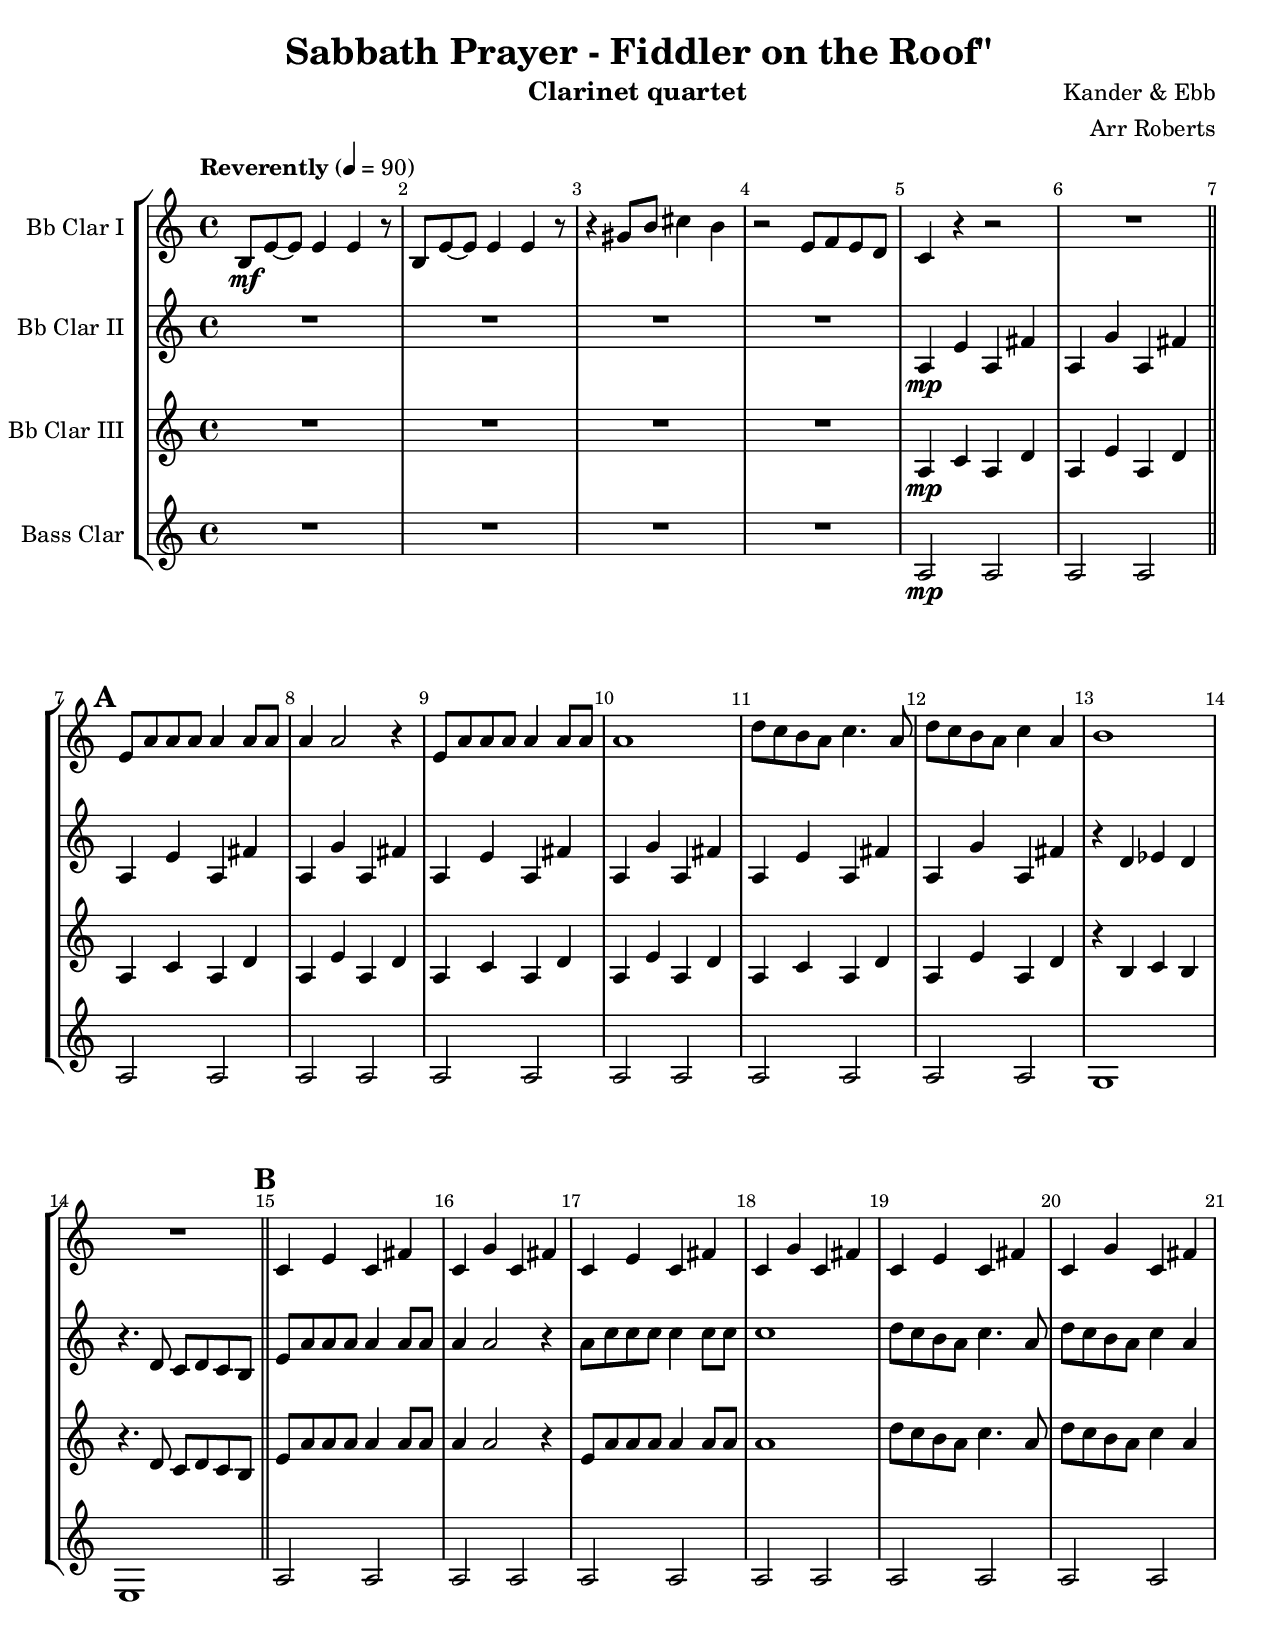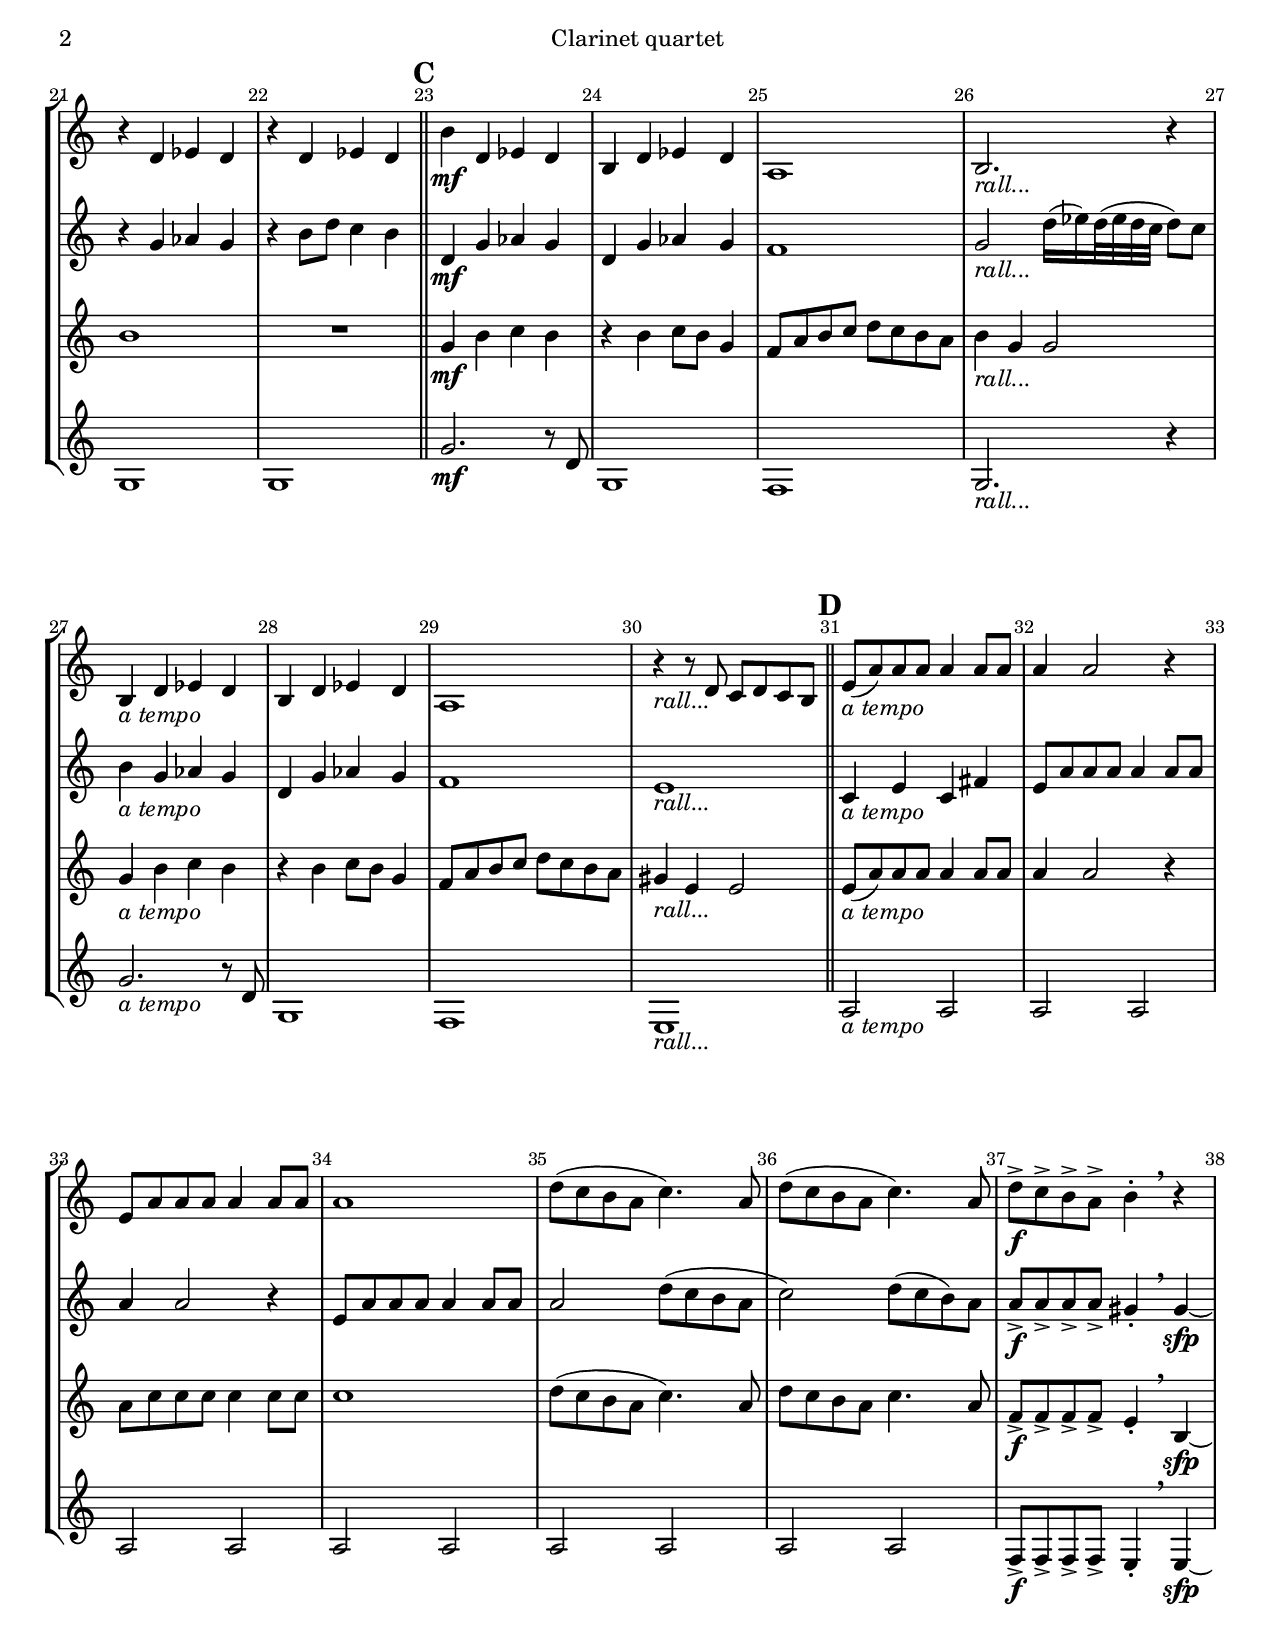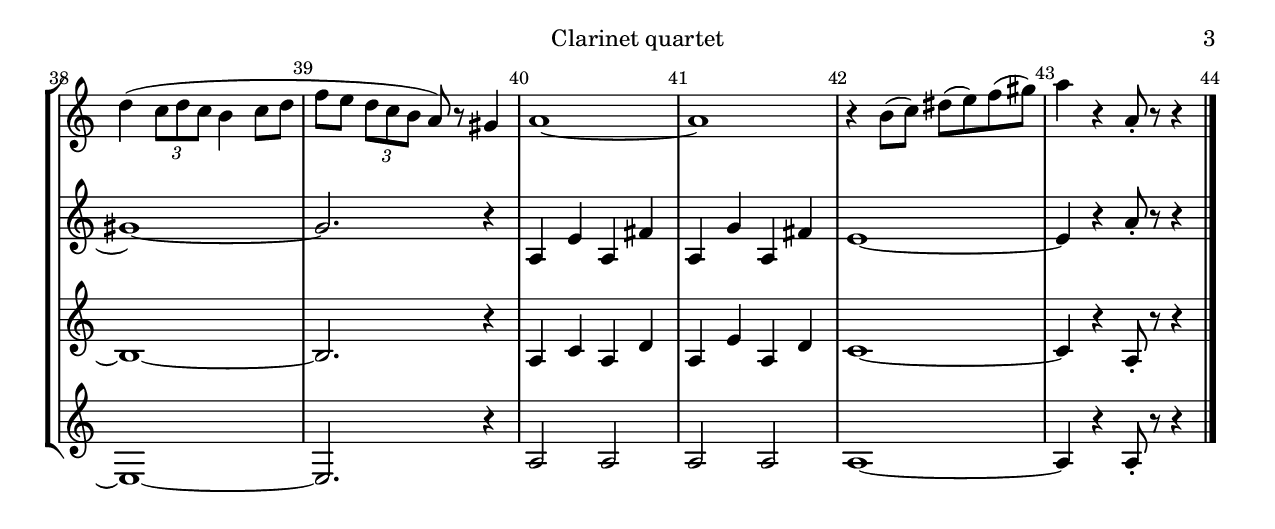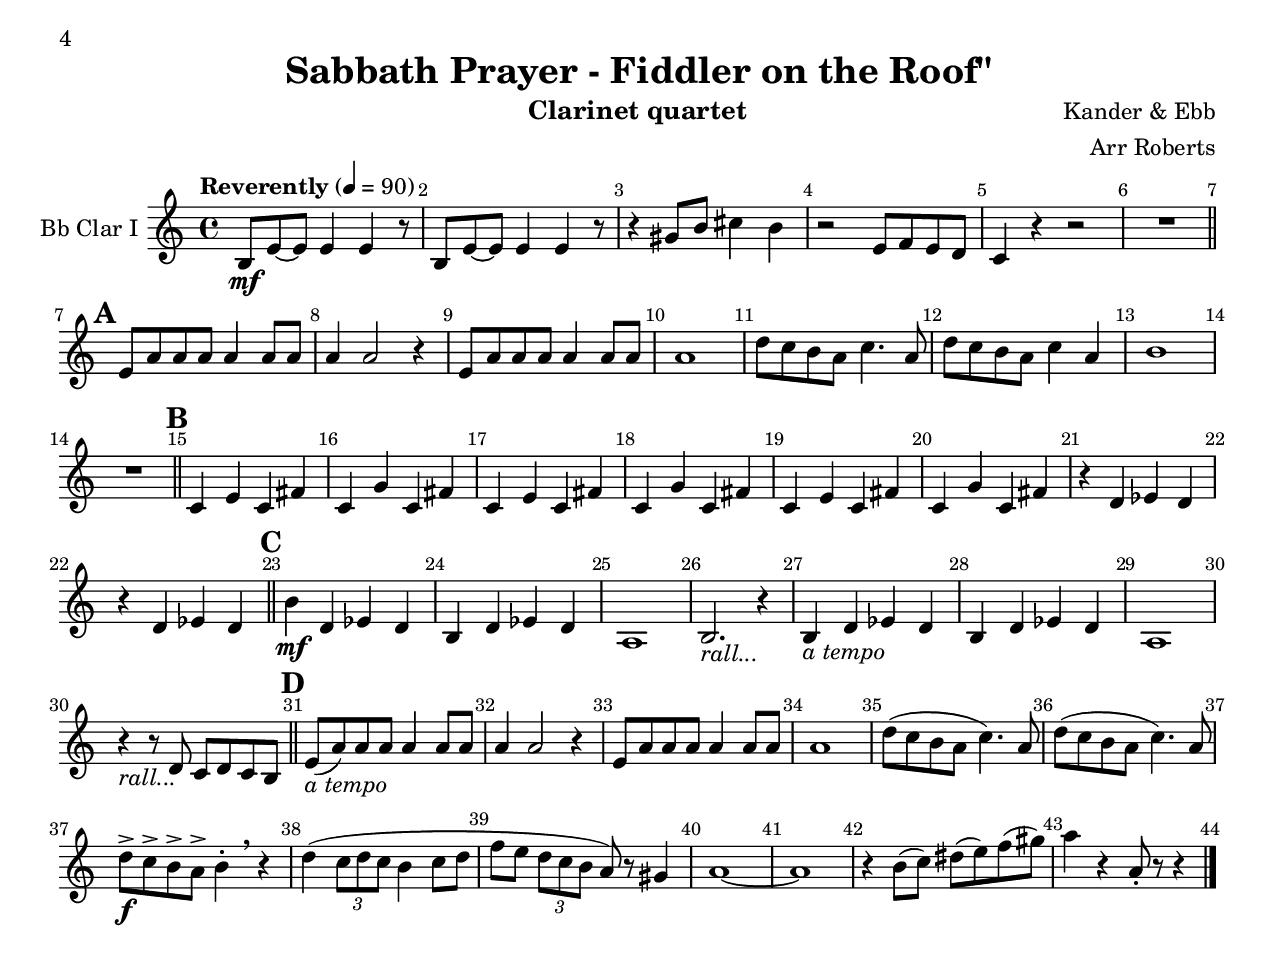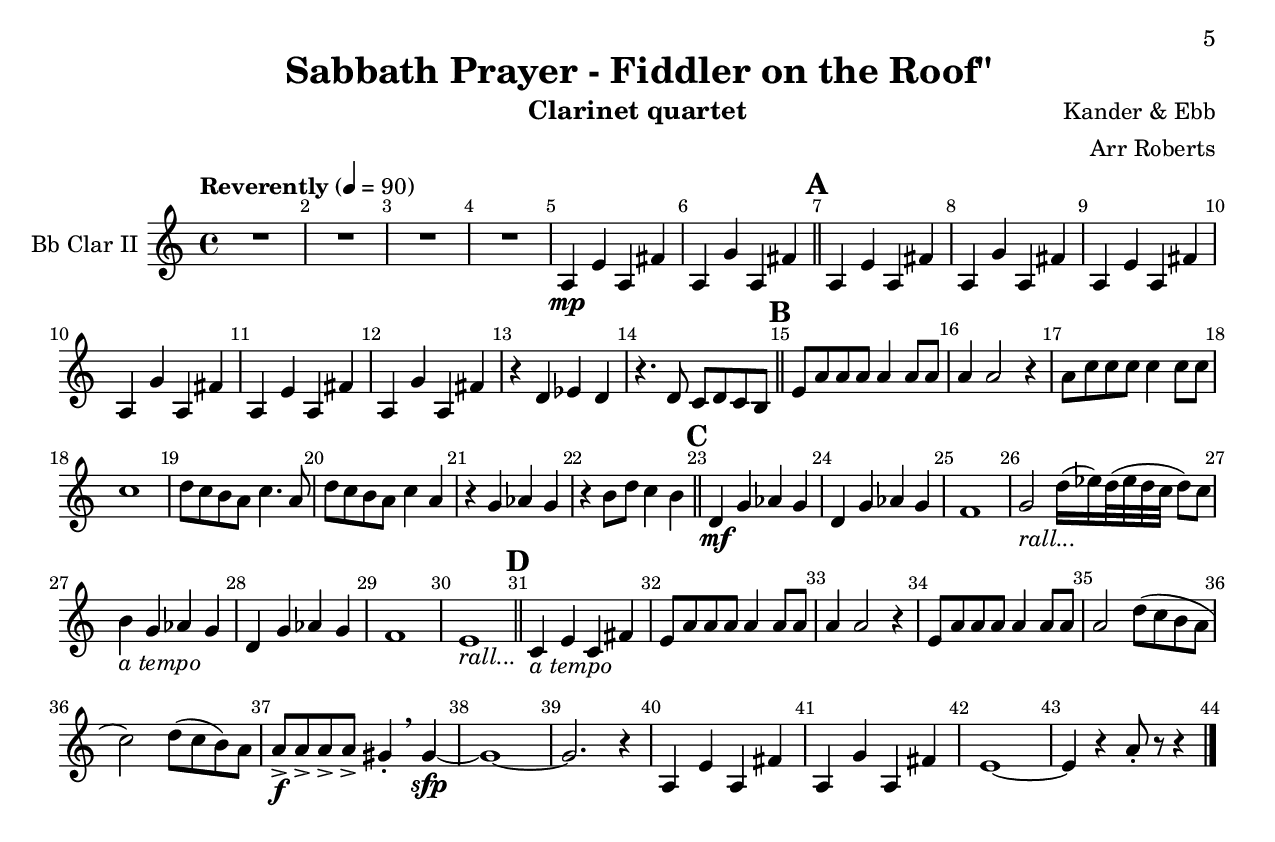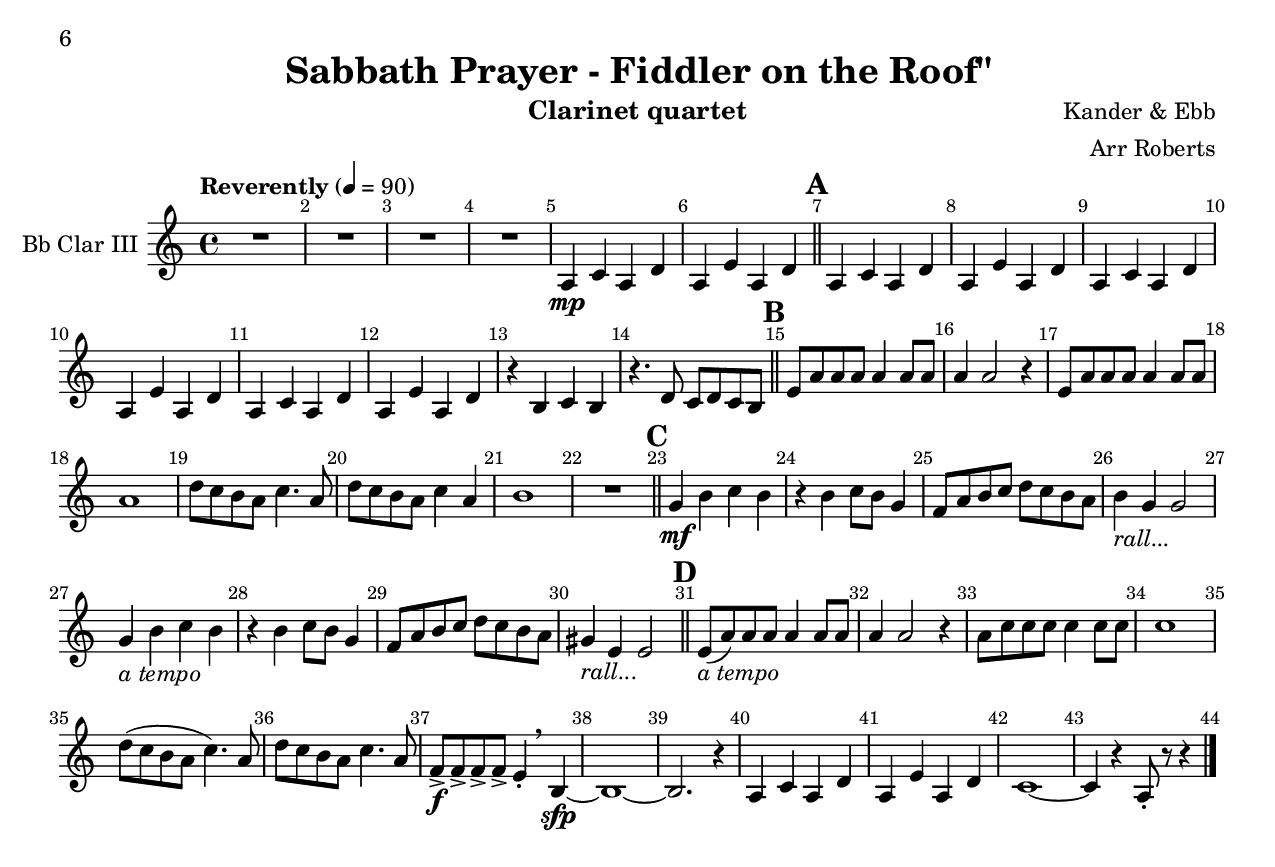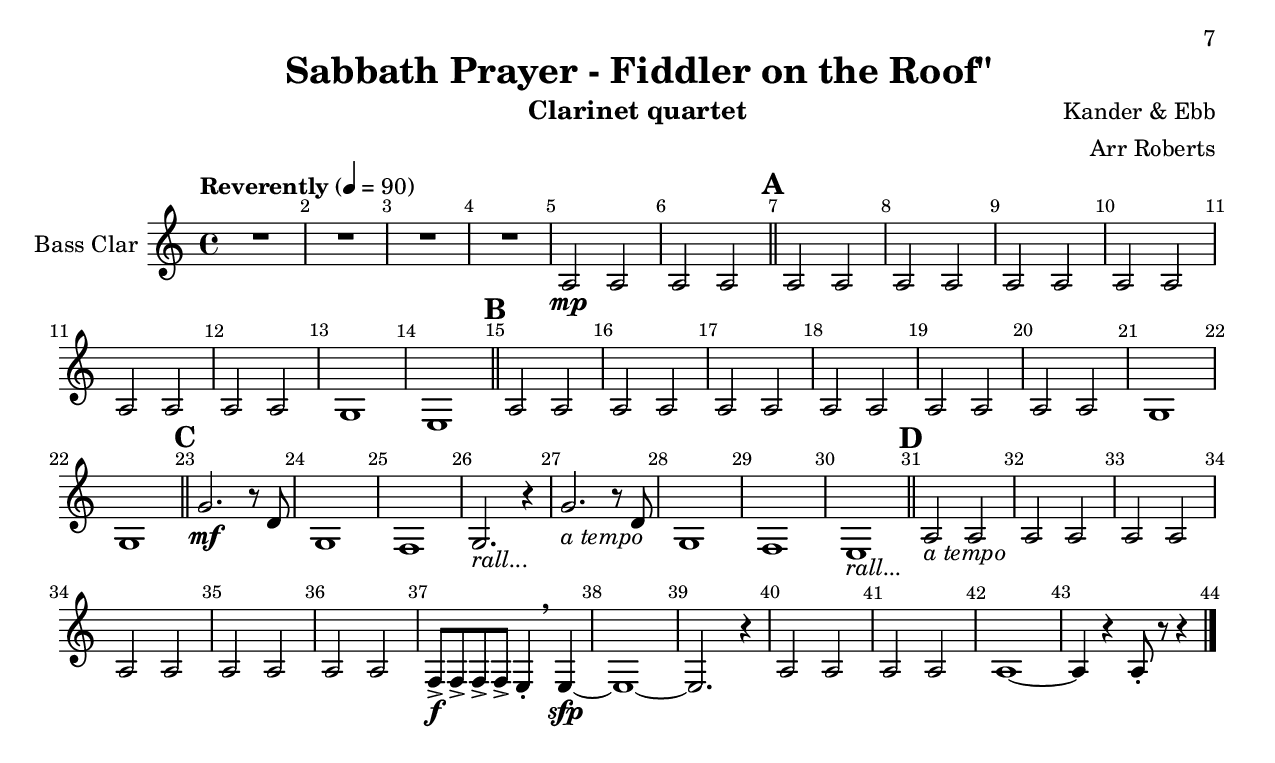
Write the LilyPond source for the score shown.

\version "2.16.0"
\include "english.ly"

\paper {
  #(set-paper-size "letter")
}

simile = \markup { \italic simile }
subMp = \markup { sub \dynamic mp }
rall = \markup { \italic rall... }
atempo = \markup { \italic { a tempo } }


prefix = {
  \time 4/4
  \tempo "Reverently" 4=90
  \clef treble \key c \major
  \override Score.BarNumber #'break-visibility = #all-visible
  \override Score.BarNumber #'self-alignment-X = #0
  \override Score.BarNumber #'self-alignment-Y = #1
  \override MultiMeasureRest #'expand-limit = #1
  \set Score.markFormatter = #format-mark-box-letters
}

skeleton = {
    s1*6 \bar "||" \mark \default
    s1*8 \bar "||" \mark \default
    s1*8 \bar "||" \mark \default
    s1*8 \bar "||" \mark \default
    s1*13 \bar "|."
}

\parallelMusic  #'(clarA clarB clarC clarBass) {

    b8\mf e8~e e4 e4 r8 |
    R1 |
    R1 |
    R1 |

    b8 e8~e e4 e4 r8 |
    R1 |
    R1 |
    R1 |

    r4 gs8 b cs4 b4 |
    R1 |
    R1 |
    R1 |

    r2   e,8 f e d |
    R1 |
    R1 |
    R1 |

    c4 r4 r2 |
    a4\mp e'4 a,4 fs'4 | 
    a4\mp c4 a4 d4 |
    a2\mp a2 |

    R1 |
    a,4 g'4 a,4 fs'4 |
    a4 e'4 a,4 d4 |
    a2 a2 |

    % A Verse 1  Bar 7
    
    e8 a8 a8 a8 a4 a8 a8 |
    a,4 e'4 a,4 fs'4 | 
    a4 c4 a4 d4 |
    a2 a2 |
    
    a4 a2 r4 |
    a,4 g'4 a,4 fs'4 |
    a4 e'4 a,4 d4 |
    a2 a2 |
    
    e8 a8 a8 a8 a4 a8 a8 |
    a,4 e'4 a,4 fs'4 | 
    a4 c4 a4 d4 |
    a2 a2 |
    
    a1 |
    a,4 g'4 a,4 fs'4 |
    a4 e'4 a,4 d4 |
    a2 a2 |
    
    d8 c b a c4. a8 |
    a,4 e'4 a,4 fs'4 | 
    a4 c4 a4 d4 |
    a2 a2 |
    
    d8 c b a c4 a4 | 
    a,4 g'4 a,4 fs'4 |
    a4 e'4 a,4 d4 |
    a2 a2 |

    b1 |
    r4 d4 ef4 d4 |
    r4 b4 c4 b4 |
    g1 |

    R1 |
    r4. d8 c d c b |
    r4. d8 c d c b |
    e1 |

    % Second verse

    c,4 e c fs |
    e8 a8 a8 a8 a4 a8 a8 |
    e8 a8 a8 a8 a4 a8 a8 |
    a2 a2 |

    c4 g' c, fs |
    a4 a2 r4 |
    a4 a2 r4 |
    a2 a2 |

    c4 e c fs |
    a8 c8 c8 c8 c4 c8 c8 |
    e8 a8 a8 a8 a4 a8 a8 |
    a2 a2 |

    c4 g' c, fs |
    c1 |
    a1 |
    a2 a2 |

    c4 e c fs |
    d8 c b a c4. a8 |
    d8 c b a c4. a8 |
    a2 a2 |

    c4 g' c, fs |
    d8 c b a c4 a4 |
    d8 c b a c4 a4 |
    a2 a2 |

    r4 d4 ef4 d4 |
    r4 g4 af4 g4 |
    b1 |
    g1 |

    r4 d4 ef4 d4 |
    r4 b8 d8 c4 b4 |
    R1 |
    g1 |

    % C Chorus bar 17

    b'4\mf d, ef d |
    d,4\mf g af g |
    g4\mf b c b |
    g'2.\mf r8 d8 |

    b4 d ef d |
    d4 g af g |
    r4 b c8 b g4 |
    g,1 |

    a1 |
    f1 |
    f8 a b c d c b a |
    f1 |

    b2._\rall r4 |
    g2_\rall   d'16( ef) d32( ef d c d8) c8 |
    b4_\rall g4 g2 |
    g2._\rall r4 |

    b4_\atempo d ef d |
    b4_\atempo g af g |
    g4_\atempo b c b |
    g'2._\atempo r8 d8 |

    b4 d ef d |
    d4 g af g |
    r4 b c8 b g4 |
    g,1 |

    a1 |
    f1 |
    f8 a b c d c b a |
    f1 |

    r4_\rall r8 d8 c d c b |
    e1_\rall |
    gs4_\rall e4 e2 |
    e1_\rall |

    % Final verse D Bar 31
 
    e8(_\atempo a8) a8 a8 a4 a8 a8 |
    c4_\atempo e c fs |
    e8(_\atempo a8) a8 a8 a4 a8 a8 |
    a2_\atempo a2 |
    
    a4 a2 r4 |
    e8 a8 a8 a8 a4 a8 a8 |
    a4 a2 r4 |
    a2 a2 |
    
    e8 a8 a8 a8 a4 a8 a8 |
    a4 a2 r4 |
    a8 c8 c8 c8 c4 c8 c8 |
    a2 a2 |
    
    a1 |
    e8 a8 a8 a8 a4 a8 a8 |
    c1 |
    a2 a2 |
    
    d8( c b a c4.) a8 |
    a2       d8( c b a |
    d8( c b a c4.) a8 |
    a2 a2 |
    
    d8( c b a c4.) a8 |
    c2)      d8( c b) a |
    d8 c b a c4. a8 |
    a2 a2 |

    d8->\f c-> b-> a-> b4-.\breathe  r4 |
    a8->\f a-> a-> a-> gs4-.\breathe gs4~_\sfp |
    f8->\f f-> f-> f-> e4-.\breathe  b4~_\sfp |
    f8->\f f-> f-> f-> e4-.\breathe  e4~_\sfp |

    % Amen

    d4( \times 2/3 { c8 d c } b4 c8 d8 |
    gs1~ |
    b1~ |
    e1~ | 

    f8 e \times 2/3 { d8 c b } a8) r8 gs4 |
    gs2. r4 |
    b2. r4 |
    e2. r4 |

    a1~ |
    a,4 e'4 a,4 fs'4 | 
    a4 c4 a4 d4 |
    a2 a2 |

    a1 |
    a,4 g'4 a,4 fs'4 |
    a4 e'4 a,4 d4 |
    a2 a2 |

    r4 b8( c) ds( e) f( gs) |
    e1~ |
    c1~ |
    a1~ |

    a4 r4 a,8-. r8 r4 |
    e4 r4 a8-. r8 r4 |
    c4 r4 a8-. r8 r4 |
    a4 r4 a8-. r8 r4 |


}



\header {
  title = "Sabbath Prayer - Fiddler on the Roof\""
  instrument = "Clarinet quartet"
  composer = "Kander & Ebb"
  arranger = "Arr Roberts"
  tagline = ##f
}



%
% Define the parts.
%

% Clarinet I

clarI = {
  \set Staff.instrumentName = #"Bb Clar I "
  \set Staff.midiInstrument = #"clarinet"

  \prefix
  << \skeleton \relative c' \clarA >>
}

% Clarinet II

clarII = {
  \set Staff.instrumentName = #"Bb Clar II "
  \set Staff.midiInstrument = #"clarinet"

  \prefix
  << \skeleton  \relative c' \clarB >>
}

% Clarinet III

clarIII = {
  \set Staff.instrumentName = #"Bb Clar III "
  \set Staff.midiInstrument = #"clarinet"

  \prefix
  << \skeleton  \relative c' \clarC >>
}

% Bass Clarinet

bassClar = {
  \set Staff.instrumentName = #"Bass Clar "
  \set Staff.midiInstrument = #"clarinet"

  \prefix
  << \skeleton  \relative c' \clarBass >>
}


%
% Put them all together.
%

parts = {
  <<
     \tag #'clr1  \new Staff  \transpose c  c  \clarI
     \tag #'clr2  \new Staff  \transpose c  c  \clarII
     \tag #'clr3  \new Staff  \transpose c  c  \clarIII
     \tag #'bass  \new Staff  \transpose c  c  \bassClar
  >>
}


%
% Define the things that print.
%

\score {
  % Do I need << >> around this line?
  \context StaffGroup = "quartet" \parts 
  \midi { 
    \context { 
      \Score tempoWholesPerMinute = #(ly:make-moment 160 8) 
    }
  }
  \layout { }
}

\bookpart { \score { \keepWithTag #'clr1 \parts } }
\bookpart { \score { \keepWithTag #'clr2 \parts } }
\bookpart { \score { \keepWithTag #'clr3 \parts } }
\bookpart { \score { \keepWithTag #'bass \parts } }

